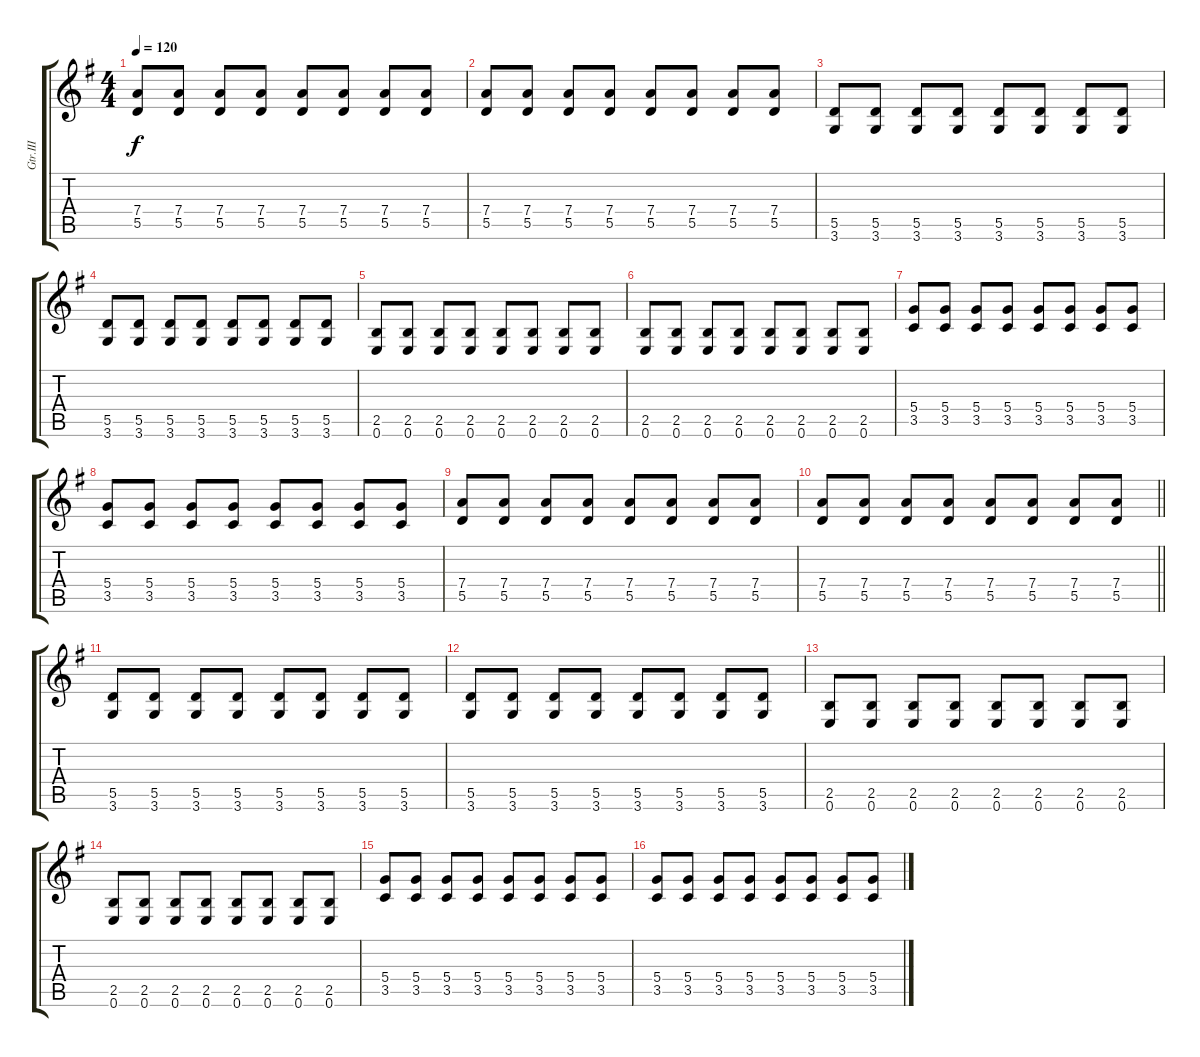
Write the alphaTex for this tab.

\track ("Gtr.III" "Gtr.III") {instrument overdrivenguitar}
\staff {score tabs}
\tuning (E4 B3 G3 D3 A2 E2) {hide}
\ts (4 4)
\tempo 120
\clef g2
\ks eminor
(7.4 5.5).8{dy f} (7.4 5.5).8 (7.4 5.5).8 (7.4 5.5).8 (7.4 5.5).8 (7.4 5.5).8 (7.4 5.5).8 (7.4 5.5).8 |
(7.4 5.5).8 (7.4 5.5).8 (7.4 5.5).8 (7.4 5.5).8 (7.4 5.5).8 (7.4 5.5).8 (7.4 5.5).8 (7.4 5.5).8 |
(5.5 3.6).8 (5.5 3.6).8 (5.5 3.6).8 (5.5 3.6).8 (5.5 3.6).8 (5.5 3.6).8 (5.5 3.6).8 (5.5 3.6).8 |
(5.5 3.6).8 (5.5 3.6).8 (5.5 3.6).8 (5.5 3.6).8 (5.5 3.6).8 (5.5 3.6).8 (5.5 3.6).8 (5.5 3.6).8 |
(2.5 0.6).8 (2.5 0.6).8 (2.5 0.6).8 (2.5 0.6).8 (2.5 0.6).8 (2.5 0.6).8 (2.5 0.6).8 (2.5 0.6).8 |
(2.5 0.6).8 (2.5 0.6).8 (2.5 0.6).8 (2.5 0.6).8 (2.5 0.6).8 (2.5 0.6).8 (2.5 0.6).8 (2.5 0.6).8 |
(5.4 3.5).8 (5.4 3.5).8 (5.4 3.5).8 (5.4 3.5).8 (5.4 3.5).8 (5.4 3.5).8 (5.4 3.5).8 (5.4 3.5).8 |
(5.4 3.5).8 (5.4 3.5).8 (5.4 3.5).8 (5.4 3.5).8 (5.4 3.5).8 (5.4 3.5).8 (5.4 3.5).8 (5.4 3.5).8 |
(7.4 5.5).8 (7.4 5.5).8 (7.4 5.5).8 (7.4 5.5).8 (7.4 5.5).8 (7.4 5.5).8 (7.4 5.5).8 (7.4 5.5).8 |
\barLineRight lightlight
(7.4 5.5).8 (7.4 5.5).8 (7.4 5.5).8 (7.4 5.5).8 (7.4 5.5).8 (7.4 5.5).8 (7.4 5.5).8 (7.4 5.5).8 |
(5.5 3.6).8 (5.5 3.6).8 (5.5 3.6).8 (5.5 3.6).8 (5.5 3.6).8 (5.5 3.6).8 (5.5 3.6).8 (5.5 3.6).8 |
(5.5 3.6).8 (5.5 3.6).8 (5.5 3.6).8 (5.5 3.6).8 (5.5 3.6).8 (5.5 3.6).8 (5.5 3.6).8 (5.5 3.6).8 |
(2.5 0.6).8 (2.5 0.6).8 (2.5 0.6).8 (2.5 0.6).8 (2.5 0.6).8 (2.5 0.6).8 (2.5 0.6).8 (2.5 0.6).8 |
(2.5 0.6).8 (2.5 0.6).8 (2.5 0.6).8 (2.5 0.6).8 (2.5 0.6).8 (2.5 0.6).8 (2.5 0.6).8 (2.5 0.6).8 |
(5.4 3.5).8 (5.4 3.5).8 (5.4 3.5).8 (5.4 3.5).8 (5.4 3.5).8 (5.4 3.5).8 (5.4 3.5).8 (5.4 3.5).8 |
(5.4 3.5).8 (5.4 3.5).8 (5.4 3.5).8 (5.4 3.5).8 (5.4 3.5).8 (5.4 3.5).8 (5.4 3.5).8 (5.4 3.5).8
